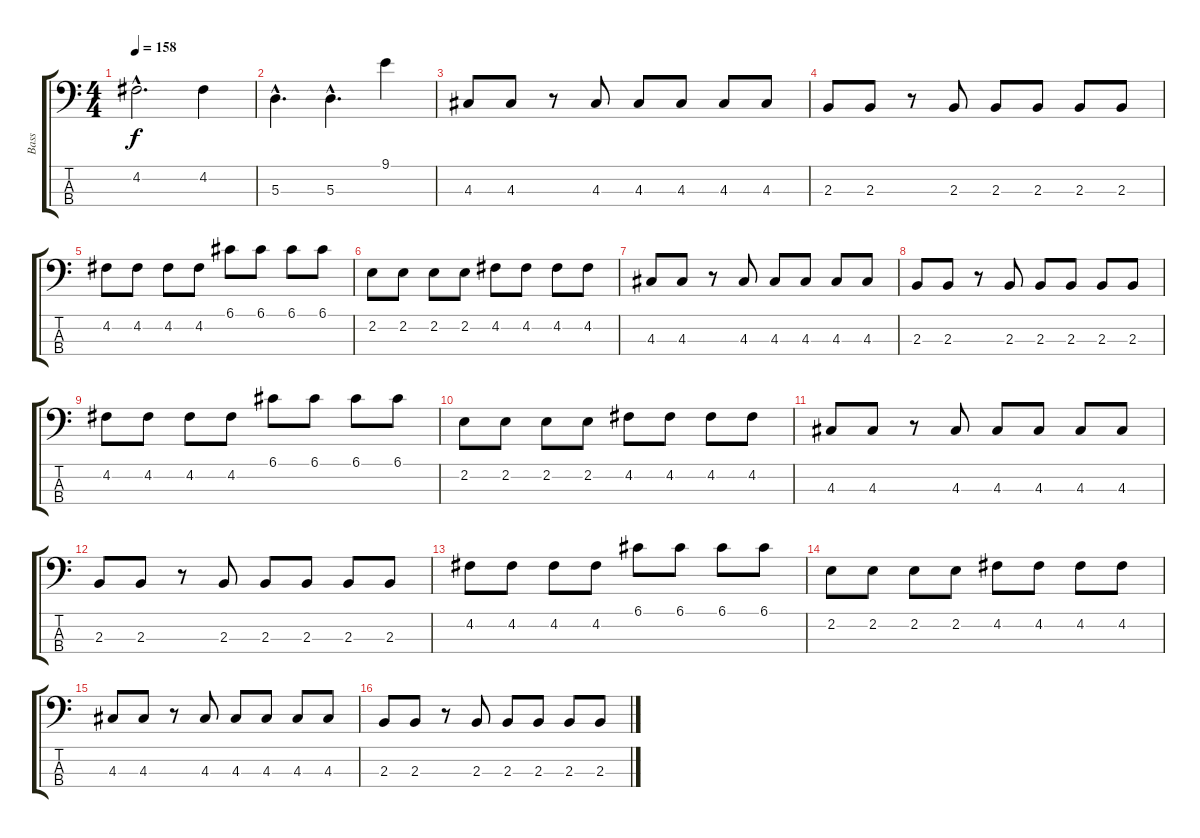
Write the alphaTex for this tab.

\track ("Bass" "Bass") {instrument electricbassfinger}
\staff {score tabs}
\tuning (G2 D2 A1 D1) {hide}
\ts (4 4)
\tempo 158
\clef f4
\ks c
4.2{hac}.2{d dy f} 4.2.4 |
5.3{hac}.4{d} 5.3{hac}.4{d} 9.1.4 |
4.3.8 4.3.8 r.8 4.3.8 4.3.8 4.3.8 4.3.8 4.3.8 |
2.3.8 2.3.8 r.8 2.3.8 2.3.8 2.3.8 2.3.8 2.3.8 |
4.2.8 4.2.8 4.2.8 4.2.8 6.1.8 6.1.8 6.1.8 6.1.8 |
2.2.8 2.2.8 2.2.8 2.2.8 4.2.8 4.2.8 4.2.8 4.2.8 |
4.3.8 4.3.8 r.8 4.3.8 4.3.8 4.3.8 4.3.8 4.3.8 |
2.3.8 2.3.8 r.8 2.3.8 2.3.8 2.3.8 2.3.8 2.3.8 |
4.2.8 4.2.8 4.2.8 4.2.8 6.1.8 6.1.8 6.1.8 6.1.8 |
2.2.8 2.2.8 2.2.8 2.2.8 4.2.8 4.2.8 4.2.8 4.2.8 |
4.3.8 4.3.8 r.8 4.3.8 4.3.8 4.3.8 4.3.8 4.3.8 |
2.3.8 2.3.8 r.8 2.3.8 2.3.8 2.3.8 2.3.8 2.3.8 |
4.2.8 4.2.8 4.2.8 4.2.8 6.1.8 6.1.8 6.1.8 6.1.8 |
2.2.8 2.2.8 2.2.8 2.2.8 4.2.8 4.2.8 4.2.8 4.2.8 |
4.3.8 4.3.8 r.8 4.3.8 4.3.8 4.3.8 4.3.8 4.3.8 |
2.3.8 2.3.8 r.8 2.3.8 2.3.8 2.3.8 2.3.8 2.3.8
